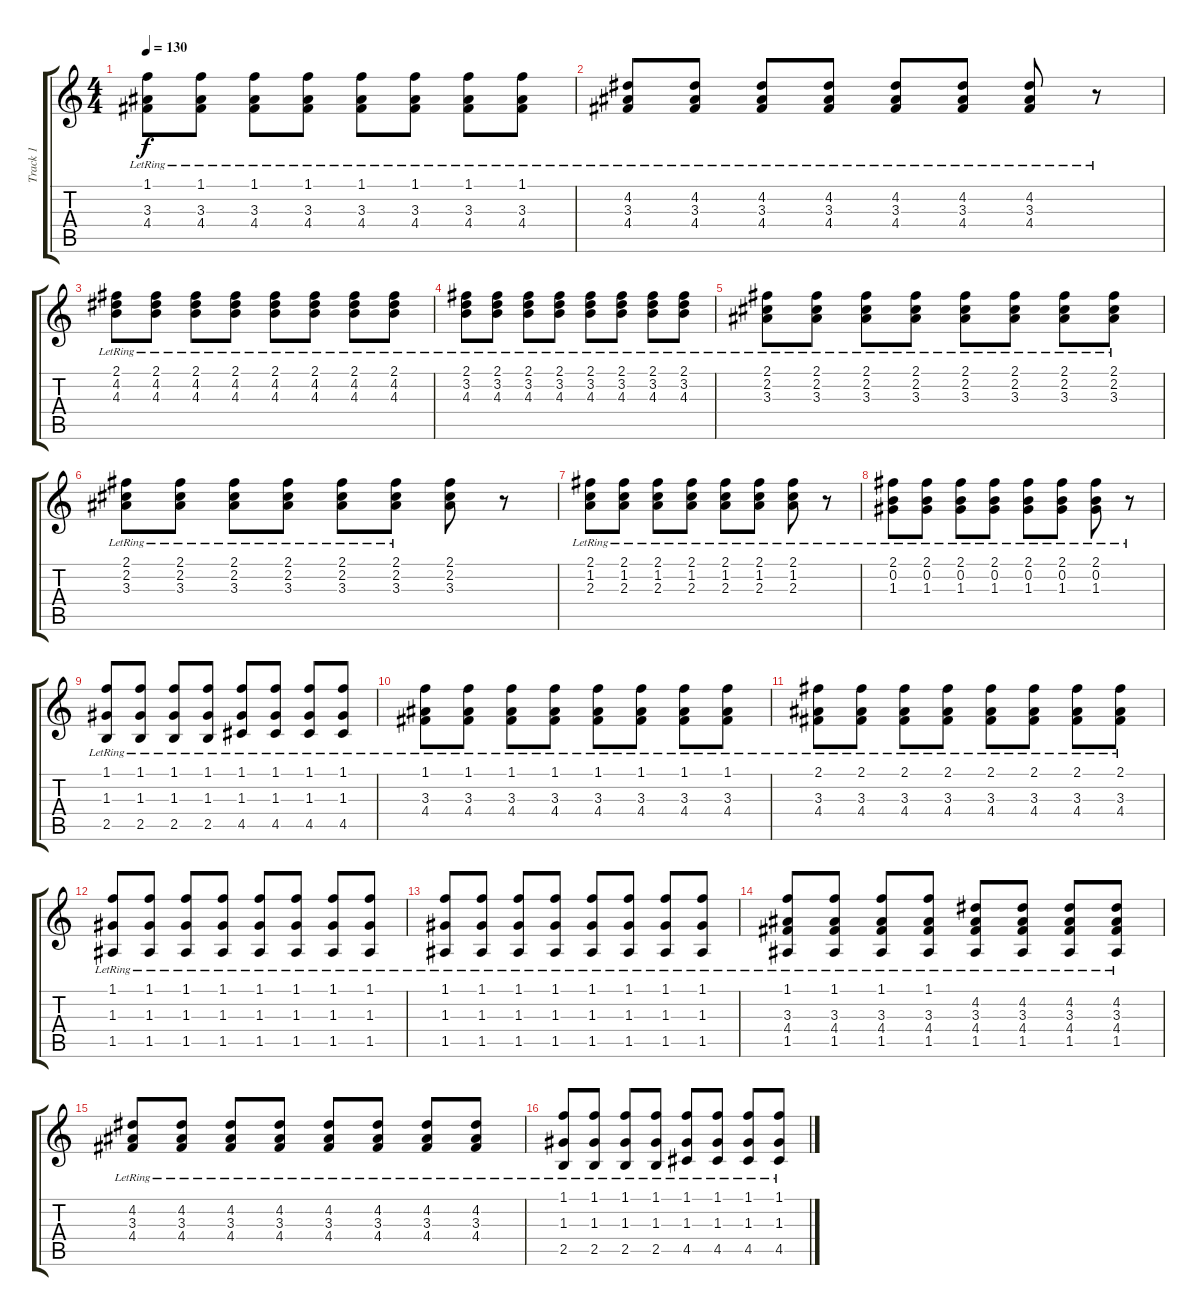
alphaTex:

\track ("Track 1" "Track 1") {instrument electricguitarjazz}
\staff {score tabs}
\tuning (E4 B3 G3 D3 A2 E2) {hide}
\ts (4 4)
\tempo 130
\clef g2
\ks c
(1.1{lr} 3.3{lr} 4.4{lr}).8{dy f} (1.1{lr} 3.3{lr} 4.4{lr}).8 (1.1{lr} 3.3{lr} 4.4{lr}).8 (1.1{lr} 3.3{lr} 4.4{lr}).8 (1.1{lr} 3.3{lr} 4.4{lr}).8 (1.1{lr} 3.3{lr} 4.4{lr}).8 (1.1{lr} 3.3{lr} 4.4{lr}).8 (1.1{lr} 3.3{lr} 4.4{lr}).8 |
(4.2{lr} 3.3{lr} 4.4{lr}).8 (4.2{lr} 3.3{lr} 4.4{lr}).8 (4.2{lr} 3.3{lr} 4.4{lr}).8 (4.2{lr} 3.3{lr} 4.4{lr}).8 (4.2{lr} 3.3{lr} 4.4{lr}).8 (4.2{lr} 3.3{lr} 4.4{lr}).8 (4.2{lr} 3.3{lr} 4.4{lr}).8 r.8 |
(2.1{lr} 4.2{lr} 4.3{lr}).8 (2.1{lr} 4.2{lr} 4.3{lr}).8 (2.1{lr} 4.2{lr} 4.3{lr}).8 (2.1{lr} 4.2{lr} 4.3{lr}).8 (2.1{lr} 4.2{lr} 4.3{lr}).8 (2.1{lr} 4.2{lr} 4.3{lr}).8 (2.1{lr} 4.2{lr} 4.3{lr}).8 (2.1{lr} 4.2{lr} 4.3{lr}).8 |
(2.1{lr} 3.2{lr} 4.3{lr}).8 (2.1{lr} 3.2{lr} 4.3{lr}).8 (2.1{lr} 3.2{lr} 4.3{lr}).8 (2.1{lr} 3.2{lr} 4.3{lr}).8 (2.1{lr} 3.2{lr} 4.3{lr}).8 (2.1{lr} 3.2{lr} 4.3{lr}).8 (2.1{lr} 3.2{lr} 4.3{lr}).8 (2.1{lr} 3.2{lr} 4.3{lr}).8 |
(2.1{lr} 2.2{lr} 3.3{lr}).8 (2.1{lr} 2.2{lr} 3.3{lr}).8 (2.1{lr} 2.2{lr} 3.3{lr}).8 (2.1{lr} 2.2{lr} 3.3{lr}).8 (2.1{lr} 2.2{lr} 3.3{lr}).8 (2.1{lr} 2.2{lr} 3.3{lr}).8 (2.1{lr} 2.2{lr} 3.3{lr}).8 (2.1{lr} 2.2{lr} 3.3{lr}).8 |
(2.1{lr} 2.2{lr} 3.3{lr}).8 (2.1{lr} 2.2{lr} 3.3{lr}).8 (2.1{lr} 2.2{lr} 3.3{lr}).8 (2.1{lr} 2.2{lr} 3.3{lr}).8 (2.1{lr} 2.2{lr} 3.3{lr}).8 (2.1{lr} 2.2{lr} 3.3{lr}).8 (2.1 2.2 3.3).8 r.8 |
(2.1{lr} 1.2{lr} 2.3{lr}).8 (2.1{lr} 1.2{lr} 2.3{lr}).8 (2.1{lr} 1.2{lr} 2.3{lr}).8 (2.1{lr} 1.2{lr} 2.3{lr}).8 (2.1{lr} 1.2{lr} 2.3{lr}).8 (2.1{lr} 1.2{lr} 2.3{lr}).8 (2.1{lr} 1.2{lr} 2.3{lr}).8 r.8 |
(2.1{lr} 0.2{lr} 1.3{lr}).8 (2.1{lr} 0.2{lr} 1.3{lr}).8 (2.1{lr} 0.2{lr} 1.3{lr}).8 (2.1{lr} 0.2{lr} 1.3{lr}).8 (2.1{lr} 0.2{lr} 1.3{lr}).8 (2.1{lr} 0.2{lr} 1.3{lr}).8 (2.1{lr} 0.2{lr} 1.3{lr}).8 r.8 |
(1.1{lr} 1.3{lr} 2.5{lr}).8 (1.1{lr} 1.3{lr} 2.5{lr}).8 (1.1{lr} 1.3{lr} 2.5{lr}).8 (1.1{lr} 1.3{lr} 2.5{lr}).8 (1.1{lr} 1.3{lr} 4.5{lr}).8 (1.1{lr} 1.3{lr} 4.5{lr}).8 (1.1{lr} 1.3{lr} 4.5{lr}).8 (1.1{lr} 1.3{lr} 4.5{lr}).8 |
(1.1{lr} 3.3{lr} 4.4{lr}).8 (1.1{lr} 3.3{lr} 4.4{lr}).8 (1.1{lr} 3.3{lr} 4.4{lr}).8 (1.1{lr} 3.3{lr} 4.4{lr}).8 (1.1{lr} 3.3{lr} 4.4{lr}).8 (1.1{lr} 3.3{lr} 4.4{lr}).8 (1.1{lr} 3.3{lr} 4.4{lr}).8 (1.1{lr} 3.3{lr} 4.4{lr}).8 |
(2.1{lr} 3.3{lr} 4.4{lr}).8 (2.1{lr} 3.3{lr} 4.4{lr}).8 (2.1{lr} 3.3{lr} 4.4{lr}).8 (2.1{lr} 3.3{lr} 4.4{lr}).8 (2.1{lr} 3.3{lr} 4.4{lr}).8 (2.1{lr} 3.3{lr} 4.4{lr}).8 (2.1{lr} 3.3{lr} 4.4{lr}).8 (2.1{lr} 3.3{lr} 4.4{lr}).8 |
(1.1{lr} 1.3{lr} 1.5{lr}).8 (1.1{lr} 1.3{lr} 1.5{lr}).8 (1.1{lr} 1.3{lr} 1.5{lr}).8 (1.1{lr} 1.3{lr} 1.5{lr}).8 (1.1{lr} 1.3{lr} 1.5{lr}).8 (1.1{lr} 1.3{lr} 1.5{lr}).8 (1.1{lr} 1.3{lr} 1.5{lr}).8 (1.1{lr} 1.3{lr} 1.5{lr}).8 |
(1.1{lr} 1.3{lr} 1.5{lr}).8 (1.1{lr} 1.3{lr} 1.5{lr}).8 (1.1{lr} 1.3{lr} 1.5{lr}).8 (1.1{lr} 1.3{lr} 1.5{lr}).8 (1.1{lr} 1.3{lr} 1.5{lr}).8 (1.1{lr} 1.3{lr} 1.5{lr}).8 (1.1{lr} 1.3{lr} 1.5{lr}).8 (1.1{lr} 1.3{lr} 1.5{lr}).8 |
(1.1{lr} 3.3{lr} 4.4{lr} 1.5).8 (1.1{lr} 3.3{lr} 4.4{lr} 1.5).8 (1.1{lr} 3.3{lr} 4.4{lr} 1.5).8 (1.1{lr} 3.3{lr} 4.4{lr} 1.5).8 (4.2 3.3{lr} 4.4{lr} 1.5).8 (4.2 3.3{lr} 4.4{lr} 1.5).8 (4.2 3.3{lr} 4.4{lr} 1.5).8 (4.2 3.3{lr} 4.4{lr} 1.5).8 |
(4.2{lr} 3.3{lr} 4.4{lr}).8 (4.2{lr} 3.3{lr} 4.4{lr}).8 (4.2{lr} 3.3{lr} 4.4{lr}).8 (4.2{lr} 3.3{lr} 4.4{lr}).8 (4.2{lr} 3.3{lr} 4.4{lr}).8 (4.2{lr} 3.3{lr} 4.4{lr}).8 (4.2{lr} 3.3{lr} 4.4{lr}).8 (4.2{lr} 3.3{lr} 4.4{lr}).8 |
(1.1{lr} 1.3{lr} 2.5{lr}).8 (1.1{lr} 1.3{lr} 2.5{lr}).8 (1.1{lr} 1.3{lr} 2.5{lr}).8 (1.1{lr} 1.3{lr} 2.5{lr}).8 (1.1{lr} 1.3{lr} 4.5{lr}).8 (1.1{lr} 1.3{lr} 4.5{lr}).8 (1.1{lr} 1.3{lr} 4.5{lr}).8 (1.1{lr} 1.3{lr} 4.5{lr}).8
